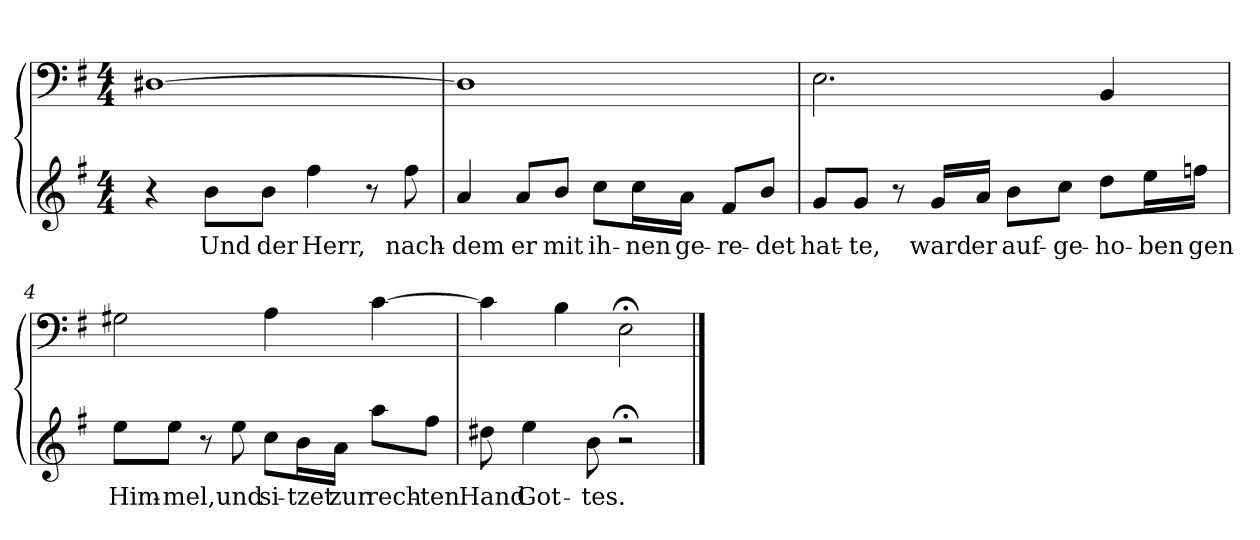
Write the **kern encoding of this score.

**kern	**text	**kern
*part1	*part1	*part1
*staff2	*staff2	*staff1
*clefG2	*	*clefF4
*k[f#]	*	*k[f#]
*e:	*	*e:
*M4/4	*	*M4/4
=1	=1	=1
4r	.	[1D#X\
8b\L	Und	.
8b\J	der	.
4ff#\	Herr,	.
8r	.	.
8ff#\	nach-	.
=2	=2	=2
4a/	-dem	1D#\]
8a/L	er	.
8b/J	mit	.
8cc\L	ih-	.
16cc\L	-nen	.
16a\JJ	ge-	.
8f#/L	-re-	.
8b/J	-det	.
=3	=3	=3
8g/L	hat-	2.E\
8g/J	-te,	.
8r	.	.
16g/LL	ward	.
16a/JJ	er	.
8b\L	auf-	.
8cc\J	-ge-	.
8dd\L	-ho-	4BB/
16ee\L	-ben	.
16ffn\JJ	gen	.
=4	=4	=4
8ee\L	Him-	2G#X\
8ee\J	-mel,	.
8r	.	.
8ee\	und	.
8cc\L	si-	4A\
16b\L	-tzet	.
16a\JJ	zur	.
8aa\L	rech-	[4c\
8ff#\J	-ten	.
=5	=5	=5
8dd#X\	Hand	4c\]
4ee\	Got-	.
.	.	4B\
8b\	-tes.	.
2r;<	.	2E;<\
==	==	==
*-	*-	*-
